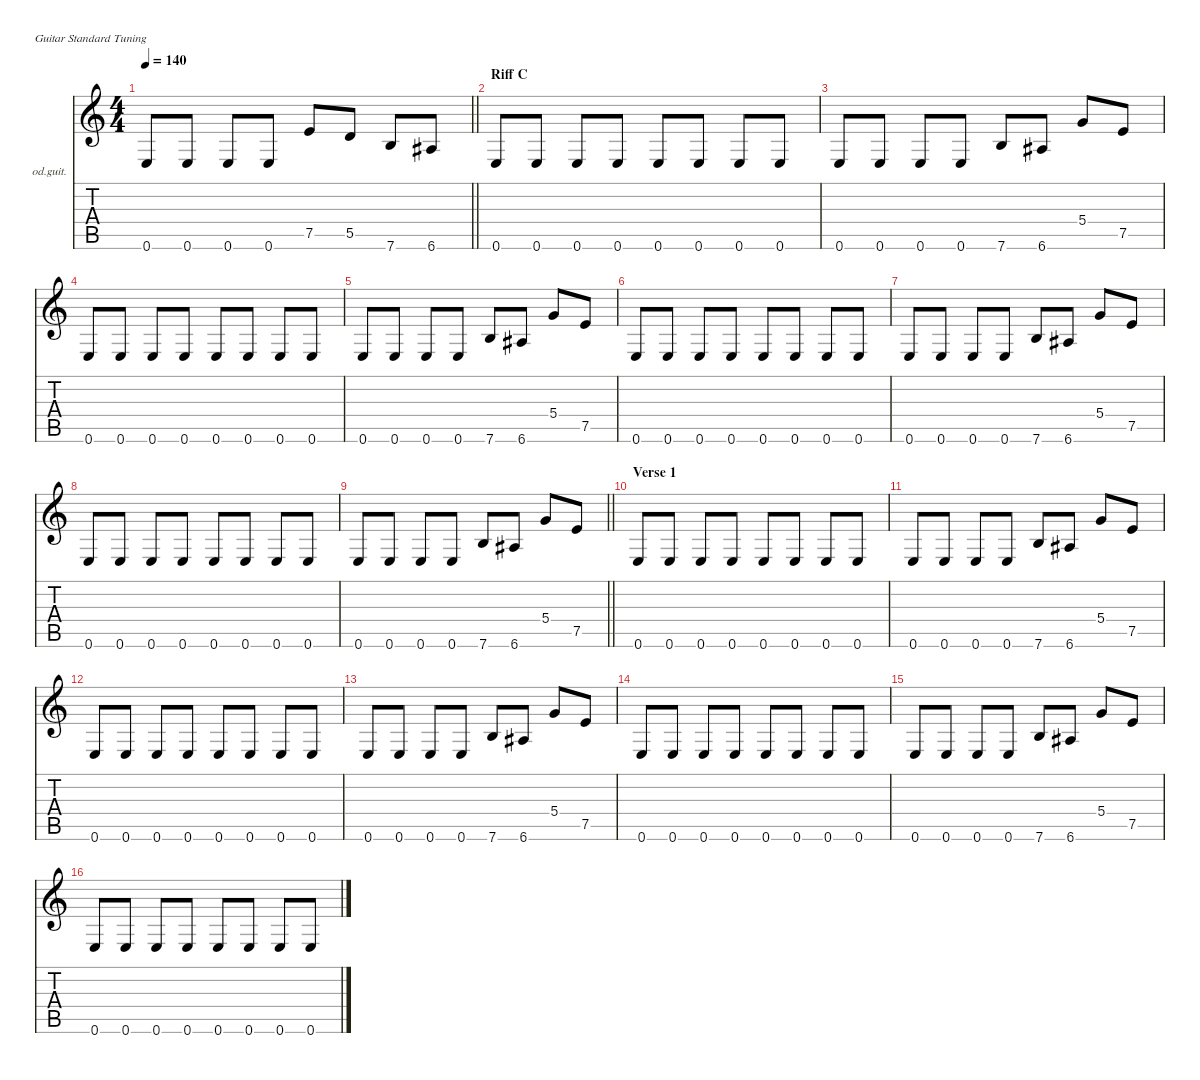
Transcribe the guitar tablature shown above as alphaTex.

\defaultSystemsLayout 4
\hideDynamics
\bracketExtendMode nobrackets
\firstSystemTrackNameOrientation horizontal
\otherSystemsTrackNameOrientation horizontal
\track ("Gtr. I" "od.guit.") {instrument overdrivenguitar}
\staff {score tabs}
\tuning (E4 B3 G3 D3 A2 E2)
\ts (4 4)
\tempo 140
\clef g2
\barLineRight lightlight
\ks c
0.6.8{dy f beam Up} 0.6.8{beam Up} 0.6.8{beam Up} 0.6.8{beam Up} 7.5.8{beam Up} 5.5.8{beam Up} 7.6.8{beam Up} 6.6{acc #}.8{beam Up} |
\section ("" "Riff C")
0.6.8{beam Up} 0.6.8{beam Up} 0.6.8{beam Up} 0.6.8{beam Up} 0.6.8{beam Up} 0.6.8{beam Up} 0.6.8{beam Up} 0.6.8{beam Up} |
0.6.8{beam Up} 0.6.8{beam Up} 0.6.8{beam Up} 0.6.8{beam Up} 7.6.8{beam Up} 6.6{acc #}.8{beam Up} 5.4.8{beam Up} 7.5.8{beam Up} |
0.6.8{beam Up} 0.6.8{beam Up} 0.6.8{beam Up} 0.6.8{beam Up} 0.6.8{beam Up} 0.6.8{beam Up} 0.6.8{beam Up} 0.6.8{beam Up} |
0.6.8{beam Up} 0.6.8{beam Up} 0.6.8{beam Up} 0.6.8{beam Up} 7.6.8{beam Up} 6.6{acc #}.8{beam Up} 5.4.8{beam Up} 7.5.8{beam Up} |
0.6.8{beam Up} 0.6.8{beam Up} 0.6.8{beam Up} 0.6.8{beam Up} 0.6.8{beam Up} 0.6.8{beam Up} 0.6.8{beam Up} 0.6.8{beam Up} |
0.6.8{beam Up} 0.6.8{beam Up} 0.6.8{beam Up} 0.6.8{beam Up} 7.6.8{beam Up} 6.6{acc #}.8{beam Up} 5.4.8{beam Up} 7.5.8{beam Up} |
0.6.8{beam Up} 0.6.8{beam Up} 0.6.8{beam Up} 0.6.8{beam Up} 0.6.8{beam Up} 0.6.8{beam Up} 0.6.8{beam Up} 0.6.8{beam Up} |
\barLineRight lightlight
0.6.8{beam Up} 0.6.8{beam Up} 0.6.8{beam Up} 0.6.8{beam Up} 7.6.8{beam Up} 6.6{acc #}.8{beam Up} 5.4.8{beam Up} 7.5.8{beam Up} |
\section ("" "Verse 1")
0.6.8{beam Up} 0.6.8{beam Up} 0.6.8{beam Up} 0.6.8{beam Up} 0.6.8{beam Up} 0.6.8{beam Up} 0.6.8{beam Up} 0.6.8{beam Up} |
0.6.8{beam Up} 0.6.8{beam Up} 0.6.8{beam Up} 0.6.8{beam Up} 7.6.8{beam Up} 6.6{acc #}.8{beam Up} 5.4.8{beam Up} 7.5.8{beam Up} |
0.6.8{beam Up} 0.6.8{beam Up} 0.6.8{beam Up} 0.6.8{beam Up} 0.6.8{beam Up} 0.6.8{beam Up} 0.6.8{beam Up} 0.6.8{beam Up} |
0.6.8{beam Up} 0.6.8{beam Up} 0.6.8{beam Up} 0.6.8{beam Up} 7.6.8{beam Up} 6.6{acc #}.8{beam Up} 5.4.8{beam Up} 7.5.8{beam Up} |
0.6.8{beam Up} 0.6.8{beam Up} 0.6.8{beam Up} 0.6.8{beam Up} 0.6.8{beam Up} 0.6.8{beam Up} 0.6.8{beam Up} 0.6.8{beam Up} |
0.6.8{beam Up} 0.6.8{beam Up} 0.6.8{beam Up} 0.6.8{beam Up} 7.6.8{beam Up} 6.6{acc #}.8{beam Up} 5.4.8{beam Up} 7.5.8{beam Up} |
0.6.8{beam Up} 0.6.8{beam Up} 0.6.8{beam Up} 0.6.8{beam Up} 0.6.8{beam Up} 0.6.8{beam Up} 0.6.8{beam Up} 0.6.8{beam Up}
